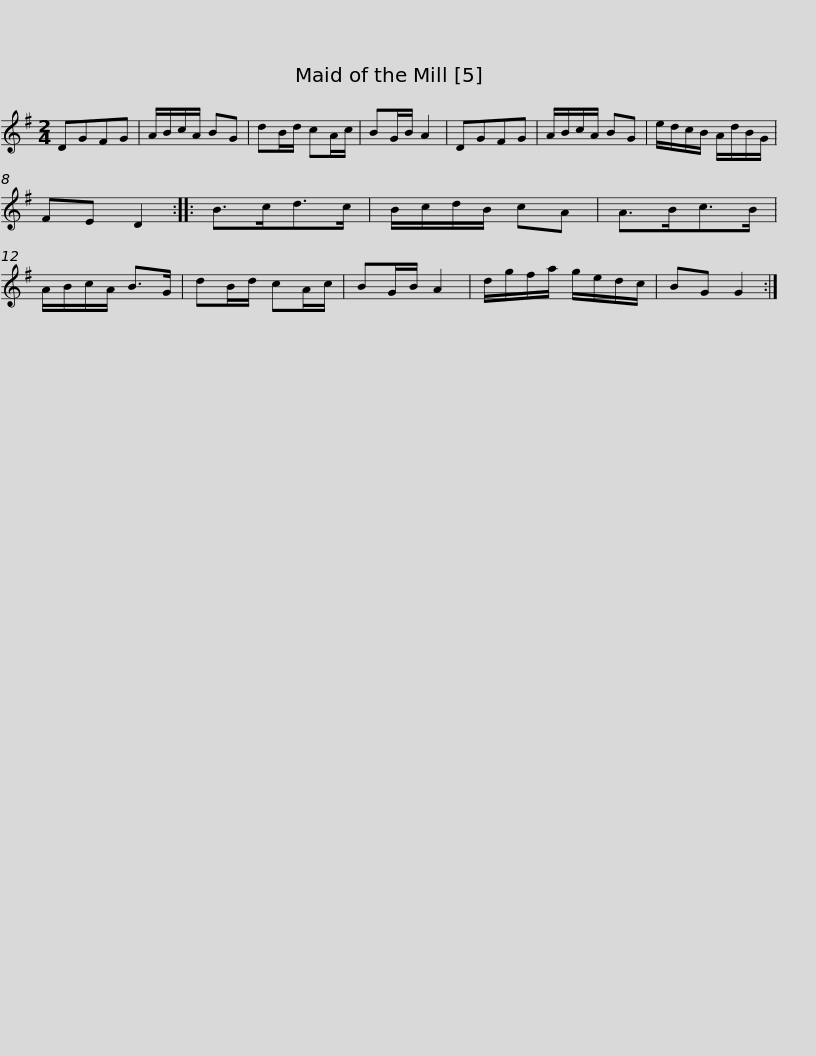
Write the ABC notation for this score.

X:1
L:1/8
M:2/4
I:linebreak $
K:G
V:1 treble
V:1
 DGFG | A/B/c/A/ BG | dB/d/ cA/c/ | BG/B/ A2 | DGFG | %5
 A/B/c/A/ BG | e/d/c/B/ A/d/B/G/ | FE D2 ::$ B>cd>c | B/c/d/B/ cA | %10
 A>Bc>B | A/B/c/A/ B>G | dB/d/ cA/c/ | BG/B/ A2 | d/g/f/a/ g/e/d/c/ | %15
 BG G2 :| %16
